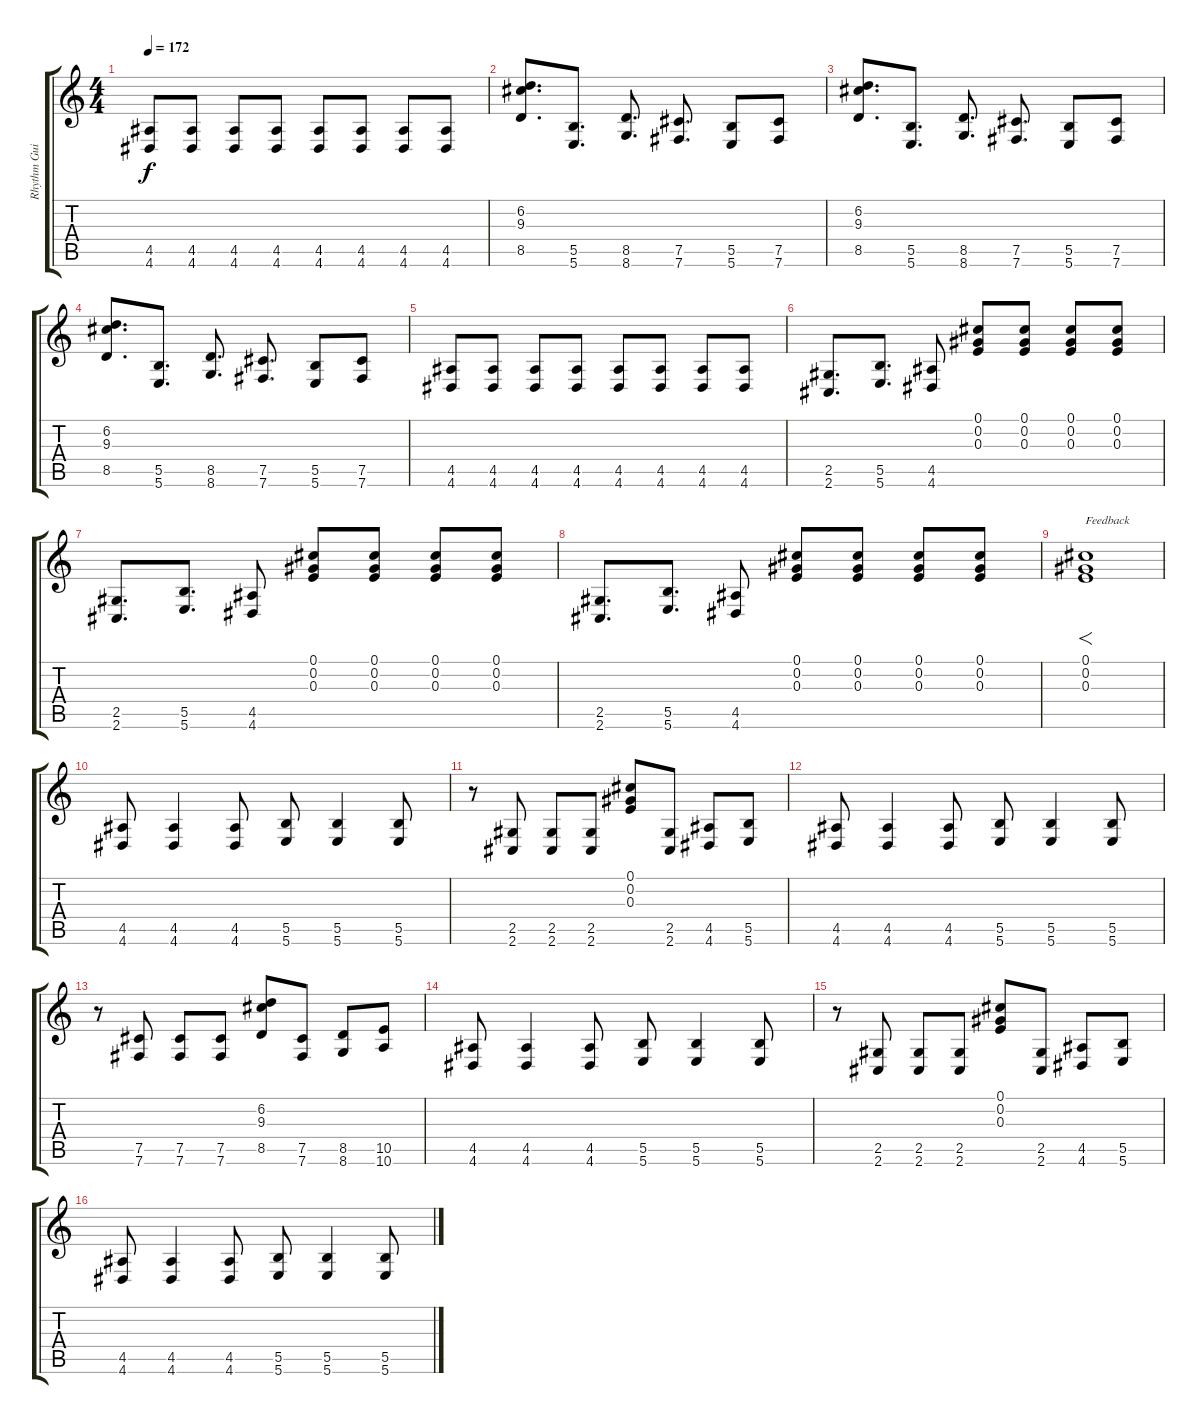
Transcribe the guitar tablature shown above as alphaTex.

\track ("Rhythm Guitar 2" "Rhythm Gui") {instrument distortionguitar}
\staff {score tabs}
\tuning (Db4 Ab3 E3 B2 Gb2 B1) {hide}
\ts (4 4)
\tempo 172
\clef g2
\ks c
(4.5 4.6).8{dy f} (4.5 4.6).8 (4.5 4.6).8 (4.5 4.6).8 (4.5 4.6).8 (4.5 4.6).8 (4.5 4.6).8 (4.5 4.6).8 |
(6.2 9.3 8.5).8{d} (5.5 5.6).8{d} (8.5 8.6).8{d} (7.5 7.6).8{d} (5.5 5.6).8 (7.5 7.6).8 |
(6.2 9.3 8.5).8{d} (5.5 5.6).8{d} (8.5 8.6).8{d} (7.5 7.6).8{d} (5.5 5.6).8 (7.5 7.6).8 |
(6.2 9.3 8.5).8{d} (5.5 5.6).8{d} (8.5 8.6).8{d} (7.5 7.6).8{d} (5.5 5.6).8 (7.5 7.6).8 |
(4.5 4.6).8 (4.5 4.6).8 (4.5 4.6).8 (4.5 4.6).8 (4.5 4.6).8 (4.5 4.6).8 (4.5 4.6).8 (4.5 4.6).8 |
(2.5 2.6).8{d} (5.5 5.6).8{d} (4.5 4.6).8 (0.1 0.2 0.3).8 (0.1 0.2 0.3).8 (0.1 0.2 0.3).8 (0.1 0.2 0.3).8 |
(2.5 2.6).8{d} (5.5 5.6).8{d} (4.5 4.6).8 (0.1 0.2 0.3).8 (0.1 0.2 0.3).8 (0.1 0.2 0.3).8 (0.1 0.2 0.3).8 |
(2.5 2.6).8{d} (5.5 5.6).8{d} (4.5 4.6).8 (0.1 0.2 0.3).8 (0.1 0.2 0.3).8 (0.1 0.2 0.3).8 (0.1 0.2 0.3).8 |
(0.1 0.2 0.3).1{f txt "Feedback"} |
(4.5 4.6).8 (4.5 4.6).4 (4.5 4.6).8 (5.5 5.6).8 (5.5 5.6).4 (5.5 5.6).8 |
r.8 (2.5 2.6).8 (2.5 2.6).8 (2.5 2.6).8 (0.1 0.2 0.3).8 (2.5 2.6).8 (4.5 4.6).8 (5.5 5.6).8 |
(4.5 4.6).8 (4.5 4.6).4 (4.5 4.6).8 (5.5 5.6).8 (5.5 5.6).4 (5.5 5.6).8 |
r.8 (7.5 7.6).8 (7.5 7.6).8 (7.5 7.6).8 (6.2 9.3 8.5).8 (7.5 7.6).8 (8.5 8.6).8 (10.5 10.6).8 |
(4.5 4.6).8 (4.5 4.6).4 (4.5 4.6).8 (5.5 5.6).8 (5.5 5.6).4 (5.5 5.6).8 |
r.8 (2.5 2.6).8 (2.5 2.6).8 (2.5 2.6).8 (0.1 0.2 0.3).8 (2.5 2.6).8 (4.5 4.6).8 (5.5 5.6).8 |
(4.5 4.6).8 (4.5 4.6).4 (4.5 4.6).8 (5.5 5.6).8 (5.5 5.6).4 (5.5 5.6).8
